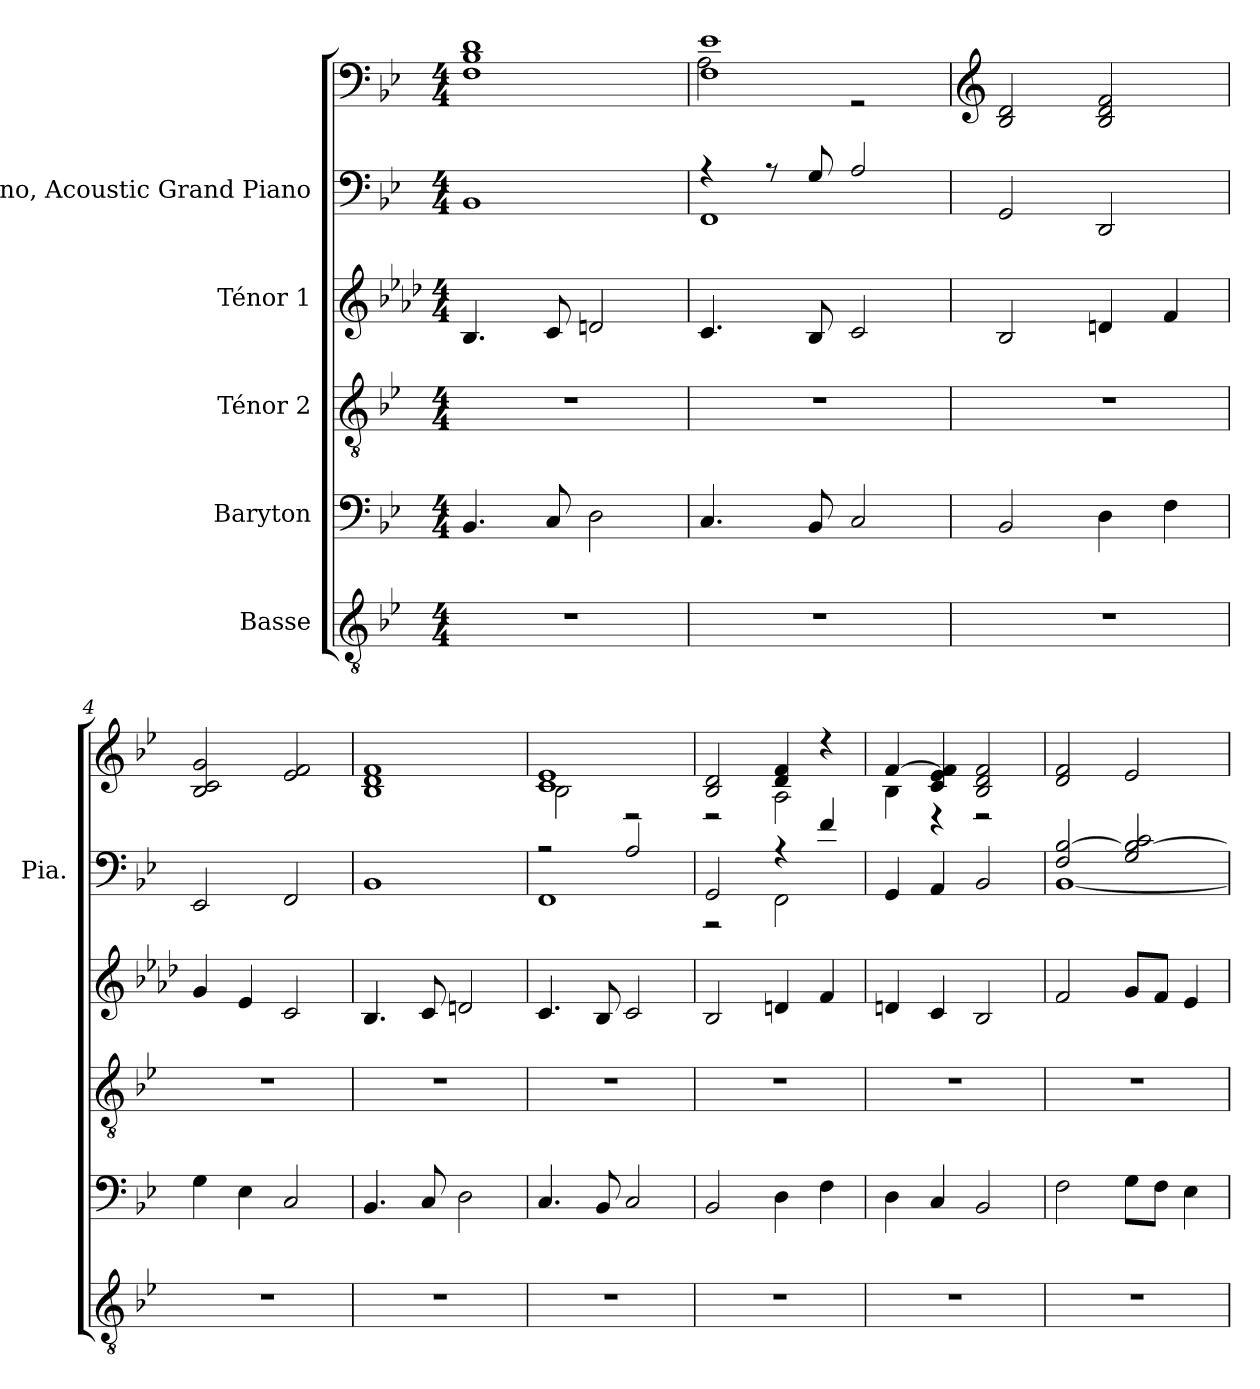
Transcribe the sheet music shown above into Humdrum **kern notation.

**kern	**kern	**kern	**kern	**kern	**kern
*part5	*part4	*part3	*part2	*part1	*part1
*staff6	*staff5	*staff4	*staff3	*staff2	*staff1
*I"Basse	*I"Baryton	*I"Ténor 2	*I"Ténor 1	*I"Piano, Acoustic Grand Piano	*
*	*	*	*	*I'Pia.	*
*clefGv2	*clefF4	*clefGv2	*clefG2	*clefF4	*clefF4
*	*	*	*ITrd8c14	*	*
*k[b-e-]	*k[b-e-]	*k[b-e-]	*k[b-e-a-d-]	*k[b-e-]	*k[b-e-]
*M4/4	*M4/4	*M4/4	*M4/4	*M4/4	*M4/4
*MM120	*MM120	*MM120	*MM120	*MM120	*MM120
=1	=1	=1	=1	=1	=1
1r	4.BB-/	1r	4.BB-/	1BB-	1F 1B- 1d
.	8C/	.	8C/	.	.
.	2D\	.	2Dn/	.	.
=2	=2	=2	=2	=2	=2
*	*	*	*	*^	*^
1r	4.C/	1r	4.C/	4r	1FF	1F 1e-	2A\
.	.	.	.	8r	.	.	.
.	8BB-/	.	8BB-/	8G/	.	.	.
.	2C/	.	2C/	2A/	.	.	2r
*	*	*	*	*v	*v	*	*
*	*	*	*	*	*v	*v
=3	=3	=3	=3	=3	=3
*	*	*	*	*	*clefG2
1r	2BB-/	1r	2BB-/	2GG/	2B-/ 2d/
.	4D\	.	4Dn/	2DD/	2B-/ 2d/ 2f/
.	4F\	.	4F/	.	.
=4	=4	=4	=4	=4	=4
1r	4G\	1r	4G/	2EE-/	2B-/ 2c/ 2g/
.	4E-\	.	4E-/	.	.
.	2C/	.	2C/	2FF/	2e-/ 2f/
=5	=5	=5	=5	=5	=5
1r	4.BB-/	1r	4.BB-/	1BB-	1B- 1d 1f
.	8C/	.	8C/	.	.
.	2D\	.	2Dn/	.	.
!!LO:LB:g=z
=6	=6	=6	=6	=6	=6
*	*	*	*	*^	*^
1r	4.C/	1r	4.C/	2r	1FF	1c 1e-	2B-\
.	8BB-/	.	8BB-/	.	.	.	.
.	2C/	.	2C/	2A/	.	.	2r
=7	=7	=7	=7	=7	=7	=7	=7
1r	2BB-/	1r	2BB-/	2GG/	2r	2B-/ 2d/	2r
.	4D\	.	4Dn/	4r	2FF\	4d/ 4f/	2A\
.	4F\	.	4F/	4f/	.	4r	.
*	*	*	*	*v	*v	*	*
=8	=8	=8	=8	=8	=8	=8
1r	4D\	1r	4Dn/	4GG/	[4f/	4B-\
.	4C/	.	4C/	4AA/	4c/ 4e-/ 4f/]	4r
.	2BB-/	.	2BB-/	2BB-/	2B-/ 2d/ 2f/	2r
*	*	*	*	*	*v	*v
=9	=9	=9	=9	=9	=9
*	*	*	*	*^	*
1r	2F\	1r	2F/	2F/ [2B-/	[1BB-	2d/ 2f/
.	8G\L	.	8G/L	2G/ 2B-/_ 2c/	.	2e-/
.	8F\J	.	8F/J	.	.	.
.	4E-\	.	4E-/	.	.	.
*	*	*	*	*v	*v	*
=	=	=	=	=	=
*-	*-	*-	*-	*-	*-
